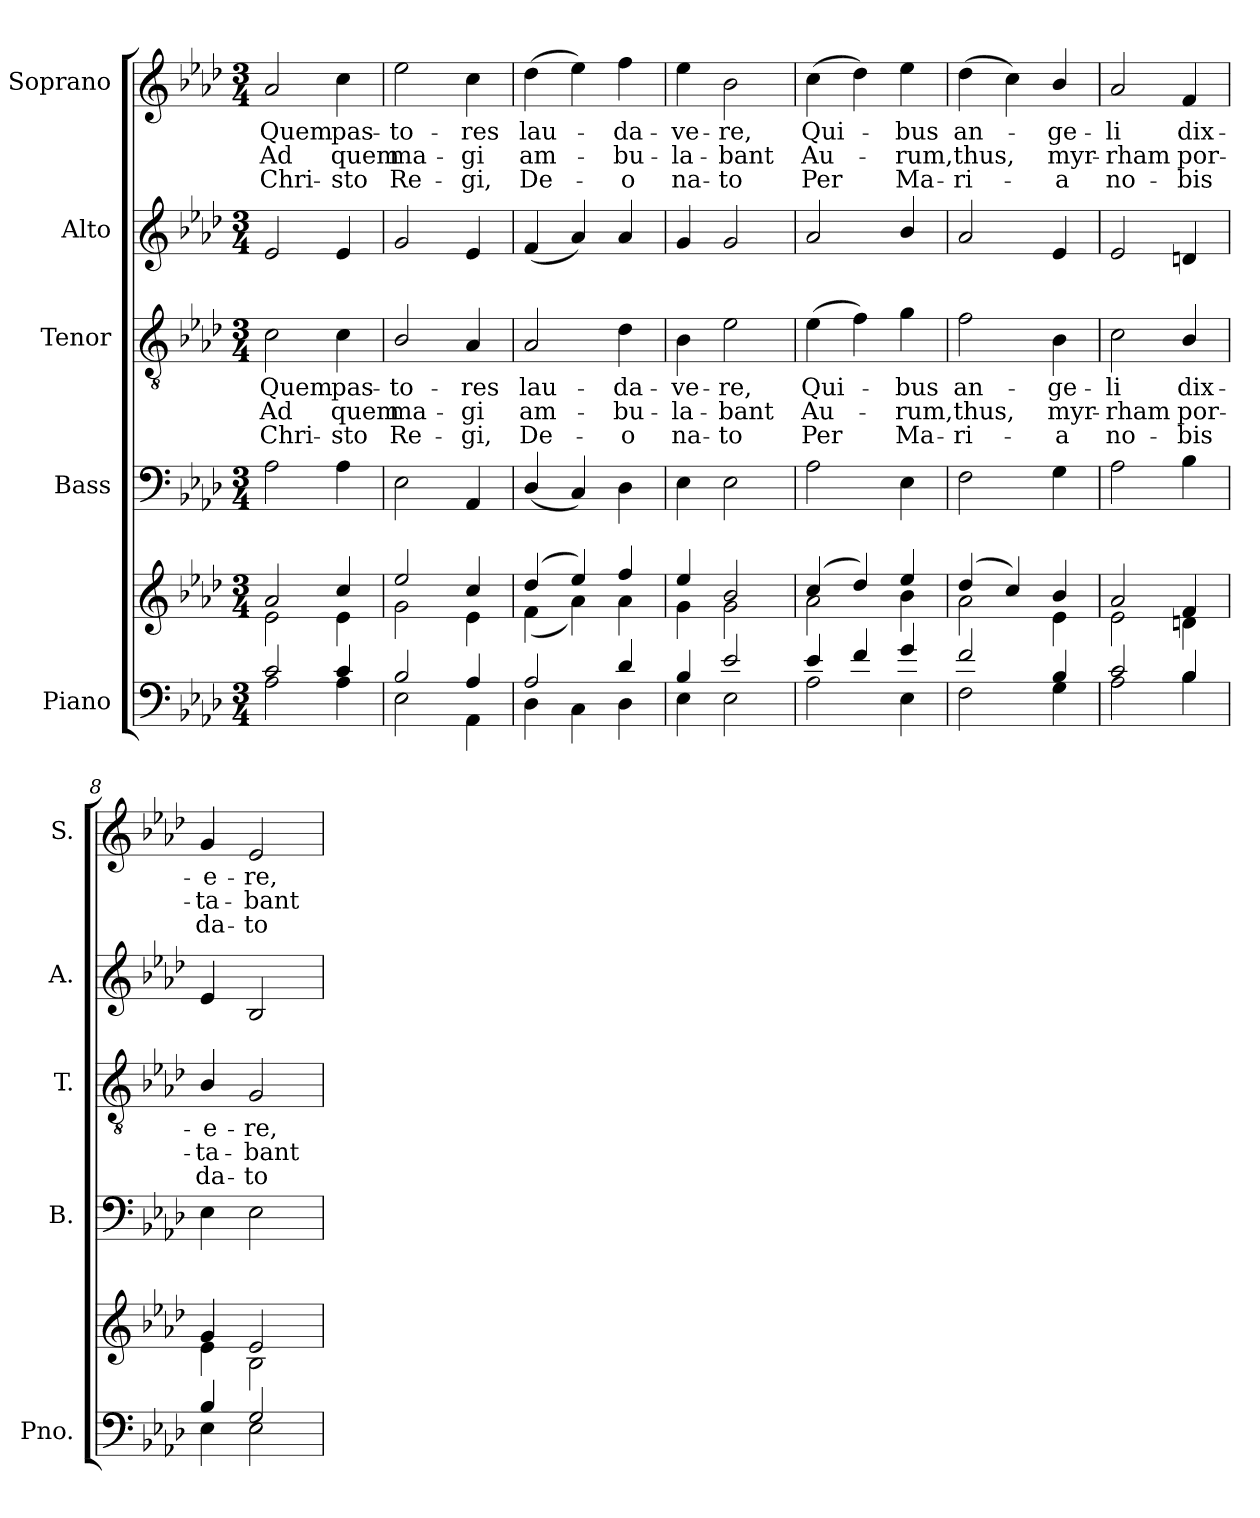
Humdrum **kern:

**kern	**kern	**kern	**kern	**text	**text	**text	**kern	**kern	**text	**text	**text
*part5	*part5	*part4	*part3	*part3	*part3	*part3	*part2	*part1	*part1	*part1	*part1
*staff6	*staff5	*staff4	*staff3	*staff3	*staff3	*staff3	*staff2	*staff1	*staff1	*staff1	*staff1
*I"Piano	*	*I"Bass	*I"Tenor	*	*	*	*I"Alto	*I"Soprano	*	*	*
*I'Pno.	*	*I'B.	*I'T.	*	*	*	*I'A.	*I'S.	*	*	*
*clefF4	*clefG2	*clefF4	*clefGv2	*	*	*	*clefG2	*clefG2	*	*	*
*k[b-e-a-d-]	*k[b-e-a-d-]	*k[b-e-a-d-]	*k[b-e-a-d-]	*	*	*	*k[b-e-a-d-]	*k[b-e-a-d-]	*	*	*
*A-:	*A-:	*A-:	*A-:	*	*	*	*A-:	*A-:	*	*	*
*M3/4	*M3/4	*M3/4	*M3/4	*	*	*	*M3/4	*M3/4	*	*	*
*MM130	*MM130	*MM130	*MM130	*	*	*	*MM130	*MM130	*	*	*
=1	=1	=1	=1	=1	=1	=1	=1	=1	=1	=1	=1
*^	*^	*	*	*	*	*	*	*	*	*	*
!	!	!	!	!	!	!LO:LY:b	!LO:LY:b	!LO:LY:b	!	!	!LO:LY:b	!LO:LY:b	!LO:LY:b
2c/	2A-\	2a-/	2e-\	2A-\	2c\	Quem	Ad	Chri-	2e-/	2a-/	Quem	Ad	Chri-
!	!	!	!	!	!	!LO:LY:b	!LO:LY:b	!LO:LY:b	!	!	!LO:LY:b	!LO:LY:b	!LO:LY:b
4c/	4A-\	4cc/	4e-\	4A-\	4c\	-pas-	-quem	sto	4e-/	4cc\	-pas-	-quem	sto
=2	=2	=2	=2	=2	=2	=2	=2	=2	=2	=2	=2	=2	=2
!	!	!	!	!	!	!LO:LY:b	!LO:LY:b	!LO:LY:b	!	!	!LO:LY:b	!LO:LY:b	!LO:LY:b
2B-/	2E-\	2ee-/	2g\	2E-\	2B-/	to-	-ma-	-Re-	2g/	2ee-\	to-	-ma-	-Re-
!	!	!	!	!	!	!LO:LY:b	!LO:LY:b	!LO:LY:b	!	!	!LO:LY:b	!LO:LY:b	!LO:LY:b
4A-/	4AA-\	4cc/	4e-\	4AA-/	4A-/	-res	gi	gi,	4e-/	4cc\	-res	gi	gi,
=3	=3	=3	=3	=3	=3	=3	=3	=3	=3	=3	=3	=3	=3
!	!	!	!	!	!	!LO:LY:b	!LO:LY:b	!LO:LY:b	!	!	!LO:LY:b	!LO:LY:b	!LO:LY:b
2A-/	4D-\	(>4dd-/	(<4f\	(<4D-/	2A-/	lau-	-am-	-De-	(<4f/	(>4dd-\	lau-	am-	De-
.	4C\	4ee-/)	4a-\)	4C/)	.	.	.	.	4a-/)	4ee-\)	.	.	.
!	!	!	!	!	!	!LO:LY:b	!LO:LY:b	!LO:LY:b	!	!	!LO:LY:b	!LO:LY:b	!LO:LY:b
4d-/	4D-\	4ff/	4a-\	4D-\	4d-\	-da-	-bu-	-o	4a-/	4ff\	da-	-bu-	-o
=4	=4	=4	=4	=4	=4	=4	=4	=4	=4	=4	=4	=4	=4
!	!	!	!	!	!	!LO:LY:b	!LO:LY:b	!LO:LY:b	!	!	!LO:LY:b	!LO:LY:b	!LO:LY:b
4B-/	4E-\	4ee-/	4g\	4E-\	4B-\	ve-	-la-	-na-	4g/	4ee-\	ve-	-la-	-na-
!	!	!	!	!	!	!LO:LY:b	!LO:LY:b	!LO:LY:b	!	!	!LO:LY:b	!LO:LY:b	!LO:LY:b
2e-/	2E-\	2b-/	2g\	2E-\	2e-\	-re,	bant	to	2g/	2b-\	-re,	bant	to
=5	=5	=5	=5	=5	=5	=5	=5	=5	=5	=5	=5	=5	=5
!	!	!	!	!	!	!LO:LY:b	!LO:LY:b	!LO:LY:b	!	!	!LO:LY:b	!LO:LY:b	!LO:LY:b
4e-/	2A-\	(>4cc/	2a-\	2A-\	(>4e-\	Qui-	Au-	Per	2a-/	(>4cc\	Qui-	Au-	Per
4f/	.	4dd-/)	.	.	4f\)	.	.	.	.	4dd-\)	.	.	.
!	!	!	!	!	!	!LO:LY:b	!LO:LY:b	!LO:LY:b	!	!	!LO:LY:b	!LO:LY:b	!LO:LY:b
4g/	4E-\	4ee-/	4b-\	4E-\	4g\	bus	rum,	Ma-	4b-/	4ee-\	bus	rum,	Ma-
=6	=6	=6	=6	=6	=6	=6	=6	=6	=6	=6	=6	=6	=6
!	!	!	!	!	!	!LO:LY:b	!LO:LY:b	!LO:LY:b	!	!	!LO:LY:b	!LO:LY:b	!LO:LY:b
2f/	2F\	(>4dd-/	2a-\	2F\	2f\	-an-	-thus,	ri-	2a-/	(>4dd-\	-an-	thus,	ri-
.	.	4cc/)	.	.	.	.	.	.	.	4cc\)	.	.	.
!	!	!	!	!	!	!LO:LY:b	!LO:LY:b	!LO:LY:b	!	!	!LO:LY:b	!LO:LY:b	!LO:LY:b
4B-/	4G\	4b-/	4e-\	4G\	4B-\	-ge-	-myr-	-a	4e-/	4b-/	ge-	-myr-	-a
=7	=7	=7	=7	=7	=7	=7	=7	=7	=7	=7	=7	=7	=7
!	!	!	!	!	!	!LO:LY:b	!LO:LY:b	!LO:LY:b	!	!	!LO:LY:b	!LO:LY:b	!LO:LY:b
2c/	2A-\	2a-/	2e-\	2A-\	2c\	li	rham	no-	2e-/	2a-/	li	rham	no-
!	!	!	!	!	!	!LO:LY:b	!LO:LY:b	!LO:LY:b	!	!	!LO:LY:b	!LO:LY:b	!LO:LY:b
4B-/	4B-\	4f/	4dn\	4B-\	4B-/	-dix-	-por-	-bis	4dn/	4f/	-dix-	-por-	-bis
=8	=8	=8	=8	=8	=8	=8	=8	=8	=8	=8	=8	=8	=8
!	!	!	!	!	!	!LO:LY:b	!LO:LY:b	!LO:LY:b	!	!	!LO:LY:b	!LO:LY:b	!LO:LY:b
4B-/	4E-\	4g/	4e-\	4E-\	4B-/	e-	-ta-	-da-	4e-/	4g/	e-	-ta-	-da-
!	!	!	!	!	!	!LO:LY:b	!LO:LY:b	!LO:LY:b	!	!	!LO:LY:b	!LO:LY:b	!LO:LY:b
2G/	2E-\	2e-/	2B-\	2E-\	2G/	-re,	bant	to	2B-/	2e-/	-re,	bant	to
*v	*v	*	*	*	*	*	*	*	*	*	*	*	*
*	*v	*v	*	*	*	*	*	*	*	*	*	*
=	=	=	=	=	=	=	=	=	=	=	=
*-	*-	*-	*-	*-	*-	*-	*-	*-	*-	*-	*-
